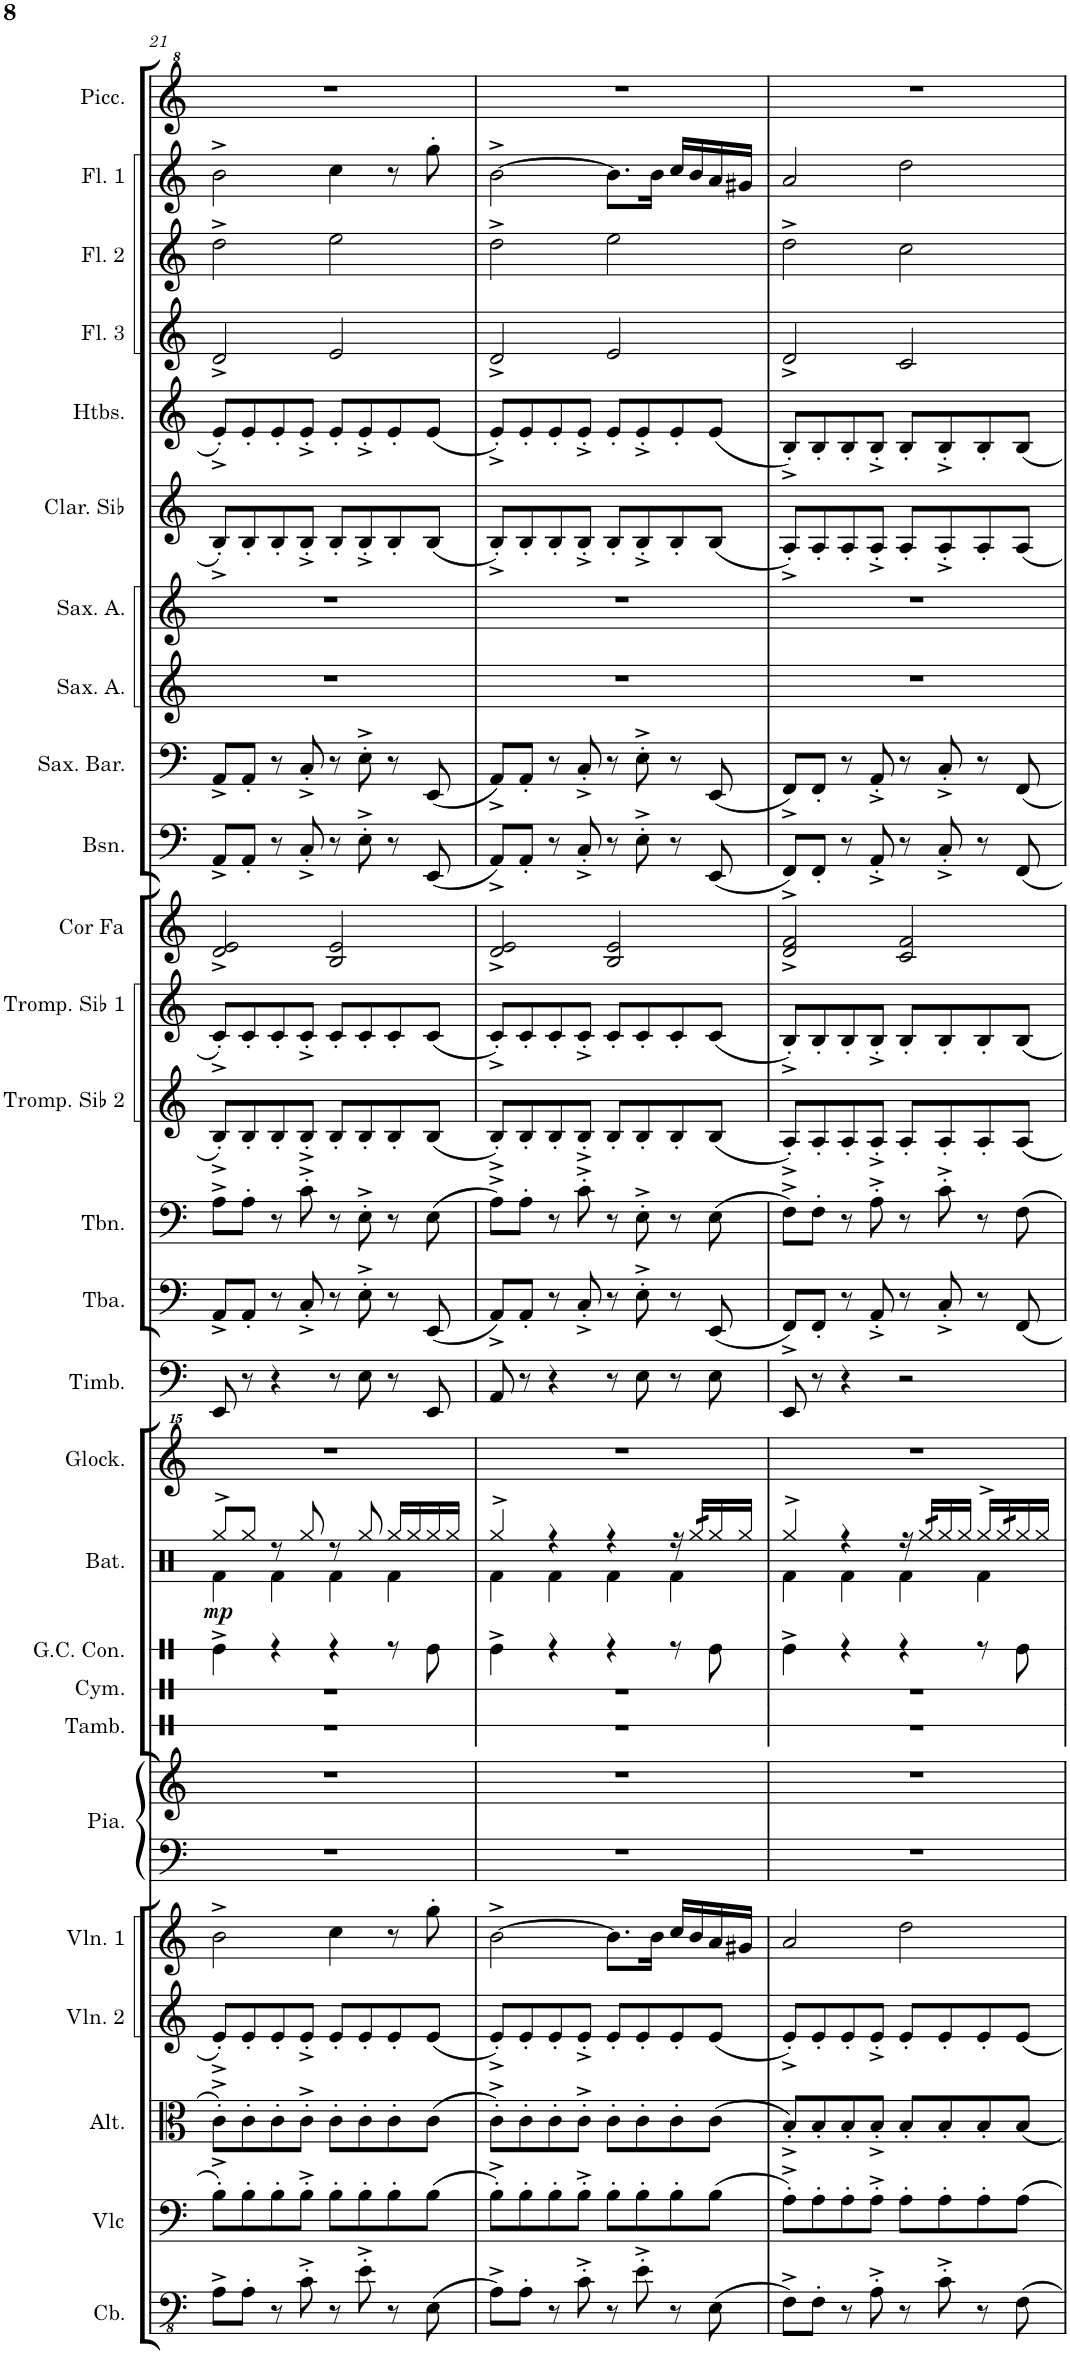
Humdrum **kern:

**kern	**kern	**kern	**kern	**kern	**kern	**kern	**kern	**kern	**dynam	**kern	**kern	**kern	**kern	**kern	**kern	**kern	**kern	**kern	**kern	**kern	**kern	**kern	**kern	**kern	**kern	**kern
*part25	*part24	*part23	*part22	*part21	*part20	*part20	*part19	*part18	*part18	*part17	*part16	*part15	*part14	*part13	*part12	*part11	*part10	*part9	*part8	*part7	*part6	*part5	*part4	*part3	*part2	*part1
*staff26	*staff25	*staff24	*staff23	*staff22	*staff21	*staff20	*staff19	*staff18	*staff18	*staff17	*staff16	*staff15	*staff14	*staff13	*staff12	*staff11	*staff10	*staff9	*staff8	*staff7	*staff6	*staff5	*staff4	*staff3	*staff2	*staff1
*I"Contrebasse	*I"Violoncelle	*I"Alto	*I"Violon 2	*I"Violon 1	*I"Piano	*	*I"Grosse caisse de concert	*I"Batterie	*	*I"Glockenspiel	*I"Timbales	*I"Tuba	*I"Trombone	*I"Trompette en Sib 2	*I"Trompette en Sib 1	*I"Cor en Fa	*I"Basson	*I"Saxophone Baryton	*I"Saxophone Alto	*I"Sax. Solo	*I"Clarinette en Sib	*I"Hautbois	*I"Flûte 3	*I"Flûte 2	*I"Flûte 1	*I"Piccolo
*I'Cb.	*I'Vlc	*I'Alt.	*I'Vln. 2	*I'Vln. 1	*I'Pia.	*	*I'G.C. Con.	*I'Bat.	*	*I'Glock.	*I'Timb.	*I'Tba.	*I'Tbn.	*I'Tromp. Sib 2	*I'Tromp. Sib 1	*I'Cor Fa	*I'Bsn.	*I'Sax. Bar.	*I'Sax. A.	*	*I'Clar. Sib	*I'Htbs.	*I'Fl. 3	*I'Fl. 2	*I'Fl. 1	*I'Picc.
!!LO:PB:g=z
*clefFv4	*clefF4	*clefC3	*clefG2	*clefG2	*clefF4	*clefG2	*clefX	*clefX	*	*clefG^^2	*clefF4	*clefF4	*clefF4	*clefG2	*clefG2	*clefG2	*clefF4	*clefF4	*clefG2	*clefG2	*clefG2	*clefG2	*clefG2	*clefG2	*clefG2	*clefG^2
*ITrd7c12	*	*	*	*	*	*	*	*	*	*	*	*	*	*ITrd1c2	*ITrd1c2	*ITrd4c7	*	*ITrd12c21	*ITrd5c9	*ITrd5c9	*ITrd1c2	*	*	*	*	*ITrd-7c-12
*k[]	*k[]	*k[]	*k[]	*k[]	*k[]	*k[]	*k[]	*k[]	*	*k[]	*k[]	*k[]	*k[]	*k[]	*k[]	*k[]	*k[]	*k[]	*k[]	*k[]	*k[]	*k[]	*k[]	*k[]	*k[]	*k[]
*M4/4	*M4/4	*M4/4	*M4/4	*M4/4	*M4/4	*M4/4	*M4/4	*M4/4	*	*M4/4	*M4/4	*M4/4	*M4/4	*M4/4	*M4/4	*M4/4	*M4/4	*M4/4	*M4/4	*M4/4	*M4/4	*M4/4	*M4/4	*M4/4	*M4/4	*M4/4
*met(c)	*met(c)	*met(c)	*met(c)	*met(c)	*met(c)	*met(c)	*met(c)	*met(c)	*	*met(c)	*met(c)	*met(c)	*met(c)	*met(c)	*met(c)	*met(c)	*met(c)	*met(c)	*met(c)	*met(c)	*met(c)	*met(c)	*met(c)	*met(c)	*met(c)	*met(c)
=21	=21	=21	=21	=21	=21	=21	=21	=21	=21	=21	=21	=21	=21	=21	=21	=21	=21	=21	=21	=21	=21	=21	=21	=21	=21	=21
*	*	*	*	*	*	*	*	*^	*	*	*	*	*	*	*	*	*	*	*	*	*	*	*	*	*	*
!	!	!	!	!	!	!	!	!	!	!LO:DY:b	!	!	!	!	!	!	!	!	!	!	!	!	!	!	!	!	!
8AA^\L	8B'^\L	8c'^\L	8e'^/L	2b^\	1r	1r	4Re^\	8Rgg^/L	4Rf\	mp	1r	8EE/	8AA^/L	8A^\L	8B'^/L	8c'^/L	2d/^ 2e/^	8AA^/L	8AA^/L	1r	1r	8B'^/L	8e'^/L	2d^/	2dd^\	2b^\	1r
8AA'\J	8B'\	8c'\	8e'/	.	.	.	.	8Rgg/J	.	.	.	8r	8AA'/J	8A'\J	8B'/	8c'/	.	8AA'/J	8AA'/J	.	.	8B'/	8e'/	.	.	.	.
8r	8B'\	8c'\	8e'/	.	.	.	4r	8r	4Rf\	.	.	4r	8r	8r	8B'/	8c'/	.	8r	8r	.	.	8B'/	8e'/	.	.	.	.
8C'^\	8B'^\J	8c'^\J	8e'^/J	.	.	.	.	8Rgg/	.	.	.	.	8C'^/	8c'^\	8B'^/J	8c'^/J	.	8C'^/	8C'^/	.	.	8B'^/J	8e'^/J	.	.	.	.
8r	8B'\L	8c'\L	8e'/L	4cc\	.	.	4r	8r	4Rf\	.	.	8r	8r	8r	8B'/L	8c'/L	2B/ 2e/	8r	8r	.	.	8B'/L	8e'/L	2e/	2ee\	4cc\	.
8E'^\	8B'\	8c'\	8e'/	.	.	.	.	8Rgg/	.	.	.	8E\	8E'^\	8E'^\	8B'/	8c'/	.	8E'^\	8E'^\	.	.	8B'^/	8e'^/	.	.	.	.
8r	8B'\	8c'\	8e'/	8r	.	.	8r	16Rgg/LL	4Rf\	.	.	8r	8r	8r	8B'/	8c'/	.	8r	8r	.	.	8B'/	8e'/	.	.	8r	.
.	.	.	.	.	.	.	.	16Rgg/	.	.	.	.	.	.	.	.	.	.	.	.	.	.	.	.	.	.	.
(8EE\	(8B\J	(8c\J	(8e/J	8gg'\	.	.	8Re\	16Rgg/	.	.	.	8EE/	(8EE/	(8E\	(8B/J	(8c/J	.	(8EE/	(8EE/	.	.	(8B/J	(8e/J	.	.	8gg'\	.
.	.	.	.	.	.	.	.	16Rgg/JJ	.	.	.	.	.	.	.	.	.	.	.	.	.	.	.	.	.	.	.
=22	=22	=22	=22	=22	=22	=22	=22	=22	=22	=22	=22	=22	=22	=22	=22	=22	=22	=22	=22	=22	=22	=22	=22	=22	=22	=22	=22
8AA^\L)	8B'^\L)	8c'^\L)	8e'^/L)	[2b^\	1r	1r	4Re^\	4Rgg^/	4Rf\	.	1r	8AA/	8AA^/L)	8A^\L)	8B'^/L)	8c'^/L)	2d/^ 2e/^	8AA^/L)	8AA^/L)	1r	1r	8B'^/L)	8e'^/L)	2d^/	2dd^\	[2b^\	1r
8AA'\J	8B'\	8c'\	8e'/	.	.	.	.	.	.	.	.	8r	8AA'/J	8A'\J	8B'/	8c'/	.	8AA'/J	8AA'/J	.	.	8B'/	8e'/	.	.	.	.
8r	8B'\	8c'\	8e'/	.	.	.	4r	4r	4Rf\	.	.	4r	8r	8r	8B'/	8c'/	.	8r	8r	.	.	8B'/	8e'/	.	.	.	.
8C'^\	8B'^\J	8c'^\J	8e'^/J	.	.	.	.	.	.	.	.	.	8C'^/	8c'^\	8B'^/J	8c'^/J	.	8C'^/	8C'^/	.	.	8B'^/J	8e'^/J	.	.	.	.
8r	8B'\L	8c'\L	8e'/L	8.b\L]	.	.	4r	4r	4Rf\	.	.	8r	8r	8r	8B'/L	8c'/L	2B/ 2e/	8r	8r	.	.	8B'/L	8e'/L	2e/	2ee\	8.b\L]	.
8E'^\	8B'\	8c'\	8e'/	.	.	.	.	.	.	.	.	8E\	8E'^\	8E'^\	8B'/	8c'/	.	8E'^\	8E'^\	.	.	8B'^/	8e'^/	.	.	.	.
.	.	.	.	16b\Jk	.	.	.	.	.	.	.	.	.	.	.	.	.	.	.	.	.	.	.	.	.	16b\Jk	.
8r	8B'\	8c'\	8e'/	16cc/LL	.	.	8r	16r	4Rf\	.	.	8r	8r	8r	8B'/	8c'/	.	8r	8r	.	.	8B'/	8e'/	.	.	16cc/LL	.
*	*	*	*	*	*	*	*	*tremolo	*	*	*	*	*	*	*	*	*	*	*	*	*	*	*	*	*	*	*
.	.	.	.	16b/	.	.	.	32Rgg/LLL	.	.	.	.	.	.	.	.	.	.	.	.	.	.	.	.	.	16b/	.
.	.	.	.	.	.	.	.	32Rgg/	.	.	.	.	.	.	.	.	.	.	.	.	.	.	.	.	.	.	.
*	*	*	*	*	*	*	*	*Xtremolo	*	*	*	*	*	*	*	*	*	*	*	*	*	*	*	*	*	*	*
(8EE\	(8B\J	(8c\J	(8e/J	16a/	.	.	8Re\	16Rgg/	.	.	.	8E\	(8EE/	(8E\	(8B/J	(8c/J	.	(8EE/	(8EE/	.	.	(8B/J	(8e/J	.	.	16a/	.
.	.	.	.	16g#X/JJ	.	.	.	16Rgg/JJ	.	.	.	.	.	.	.	.	.	.	.	.	.	.	.	.	.	16g#X/JJ	.
=23	=23	=23	=23	=23	=23	=23	=23	=23	=23	=23	=23	=23	=23	=23	=23	=23	=23	=23	=23	=23	=23	=23	=23	=23	=23	=23	=23
8FF^\L)	8A'^\L)	8B'^/L)	8e'^/L)	2a/	1r	1r	4Re^\	4Rgg^/	4Rf\	.	1r	8EE/	8FF^/L)	8F^\L)	8A'^/L)	8B'^/L)	2d/^ 2f/^	8FF^/L)	8FF^/L)	1r	1r	8A'^/L)	8B'^/L)	2d^/	2dd^\	2a/	1r
8FF'\J	8A'\	8B'/	8e'/	.	.	.	.	.	.	.	.	8r	8FF'/J	8F'\J	8A'/	8B'/	.	8FF'/J	8FF'/J	.	.	8A'/	8B'/	.	.	.	.
8r	8A'\	8B'/	8e'/	.	.	.	4r	4r	4Rf\	.	.	4r	8r	8r	8A'/	8B'/	.	8r	8r	.	.	8A'/	8B'/	.	.	.	.
8AA'^\	8A'^\J	8B'^/J	8e'^/J	.	.	.	.	.	.	.	.	.	8AA'^/	8A'^\	8A'^/J	8B'^/J	.	8AA'^/	8AA'^/	.	.	8A'^/J	8B'^/J	.	.	.	.
8r	8A'\L	8B'/L	8e'/L	2dd\	.	.	4r	16r	4Rf\	.	.	2r	8r	8r	8A'/L	8B'/L	2c/ 2f/	8r	8r	.	.	8A'/L	8B'/L	2c/	2cc\	2dd\	.
*	*	*	*	*	*	*	*	*tremolo	*	*	*	*	*	*	*	*	*	*	*	*	*	*	*	*	*	*	*
.	.	.	.	.	.	.	.	32Rgg/LLL	.	.	.	.	.	.	.	.	.	.	.	.	.	.	.	.	.	.	.
.	.	.	.	.	.	.	.	32Rgg/	.	.	.	.	.	.	.	.	.	.	.	.	.	.	.	.	.	.	.
*	*	*	*	*	*	*	*	*Xtremolo	*	*	*	*	*	*	*	*	*	*	*	*	*	*	*	*	*	*	*
8C'^\	8A'\	8B'/	8e'/	.	.	.	.	16Rgg/	.	.	.	.	8C'^/	8c'^\	8A'/	8B'/	.	8C'^/	8C'^/	.	.	8A'^/	8B'^/	.	.	.	.
.	.	.	.	.	.	.	.	16Rgg/JJ	.	.	.	.	.	.	.	.	.	.	.	.	.	.	.	.	.	.	.
8r	8A'\	8B'/	8e'/	.	.	.	8r	16Rgg^/LL	4Rf\	.	.	.	8r	8r	8A'/	8B'/	.	8r	8r	.	.	8A'/	8B'/	.	.	.	.
*	*	*	*	*	*	*	*	*tremolo	*	*	*	*	*	*	*	*	*	*	*	*	*	*	*	*	*	*	*
.	.	.	.	.	.	.	.	32Rgg/	.	.	.	.	.	.	.	.	.	.	.	.	.	.	.	.	.	.	.
.	.	.	.	.	.	.	.	32Rgg/	.	.	.	.	.	.	.	.	.	.	.	.	.	.	.	.	.	.	.
*	*	*	*	*	*	*	*	*Xtremolo	*	*	*	*	*	*	*	*	*	*	*	*	*	*	*	*	*	*	*
8FF\	8A\J	8B/J	8e/J	.	.	.	8Re\	16Rgg/	.	.	.	.	8FF/	8F\	8A/J	8B/J	.	8FF/	8FF/	.	.	8A/J	8B/J	.	.	.	.
.	.	.	.	.	.	.	.	16Rgg/JJ	.	.	.	.	.	.	.	.	.	.	.	.	.	.	.	.	.	.	.
*	*	*	*	*	*	*	*	*v	*v	*	*	*	*	*	*	*	*	*	*	*	*	*	*	*	*	*	*
=	=	=	=	=	=	=	=	=	=	=	=	=	=	=	=	=	=	=	=	=	=	=	=	=	=	=
*-	*-	*-	*-	*-	*-	*-	*-	*-	*-	*-	*-	*-	*-	*-	*-	*-	*-	*-	*-	*-	*-	*-	*-	*-	*-	*-
